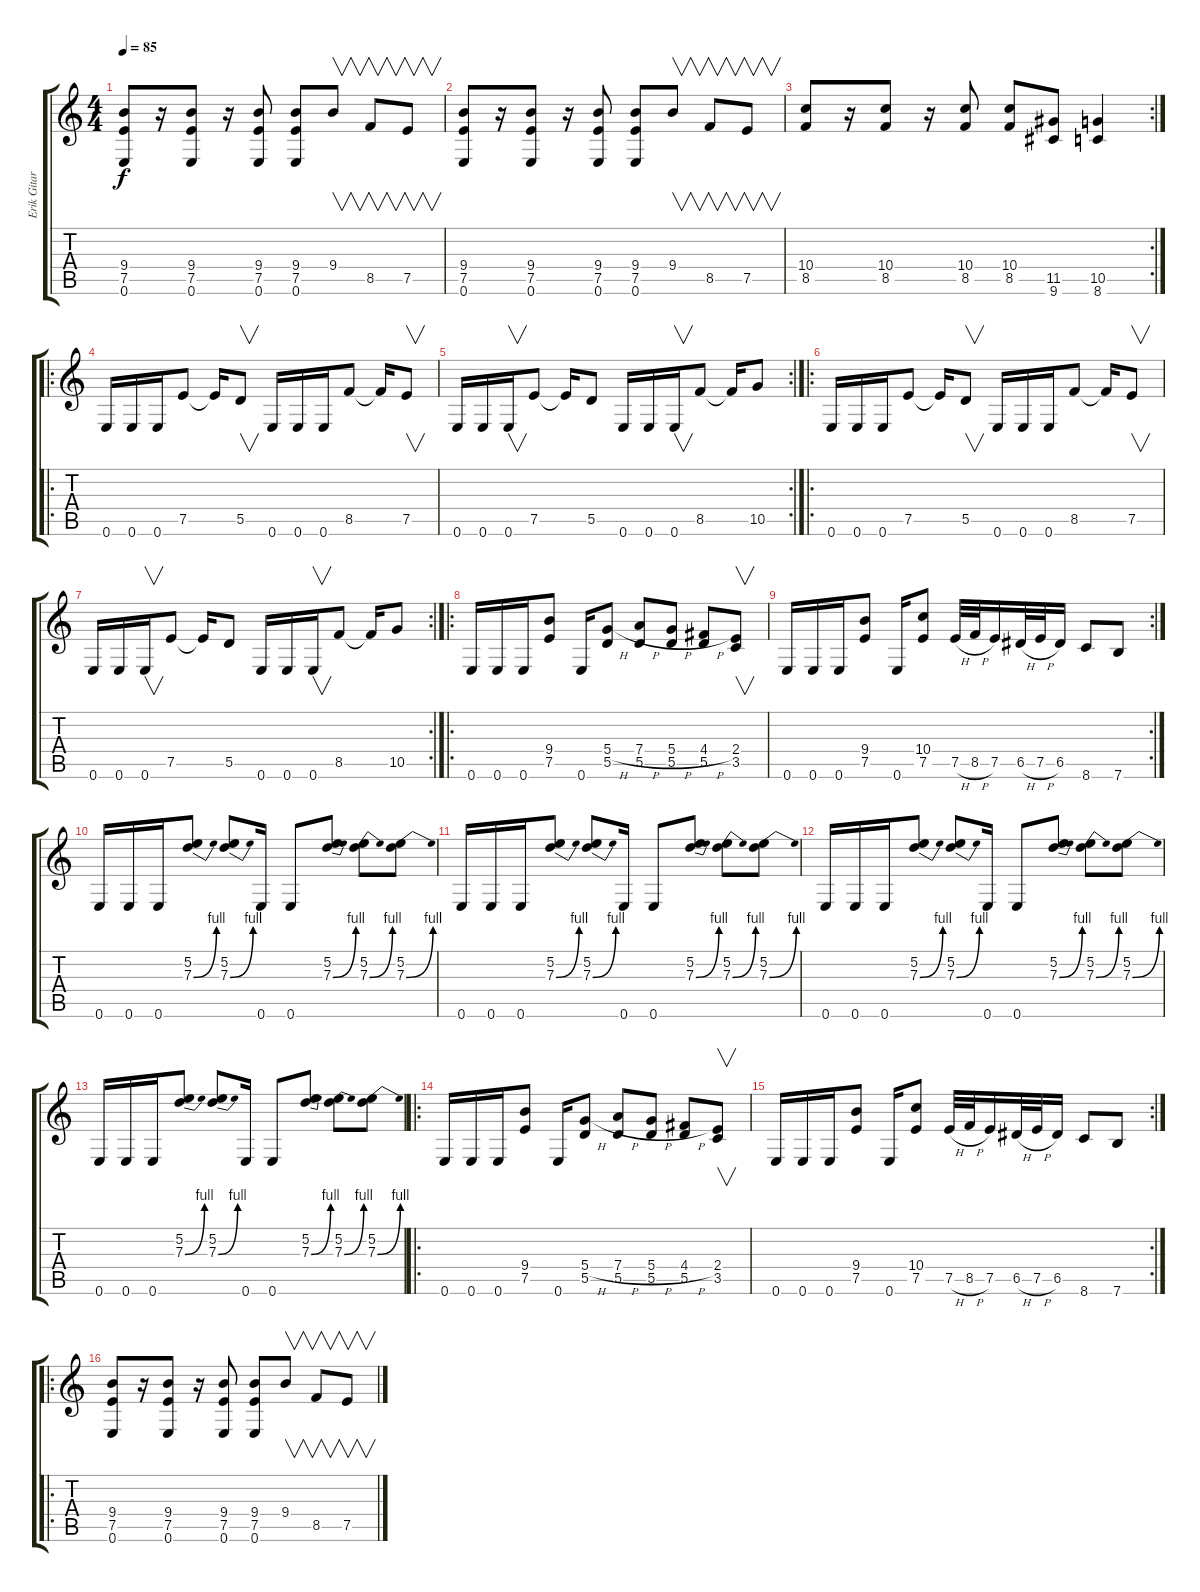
\track ("Erik Gitarr" "Erik Gitar") {instrument overdrivenguitar}
\staff {score tabs}
\tuning (E4 B3 G3 D3 A2 E2) {hide}
\ts (4 4)
\tempo 85
\clef g2
\ks c
(9.4 7.5 0.6).8{dy f} r.16 (9.4 7.5 0.6).8 r.16 (9.4 7.5 0.6).8 (9.4 7.5 0.6).8 9.4.8{v} 8.5.8{v} 7.5.8{v} |
(9.4 7.5 0.6).8 r.16 (9.4 7.5 0.6).8 r.16 (9.4 7.5 0.6).8 (9.4 7.5 0.6).8 9.4.8{v} 8.5.8{v} 7.5.8{v} |
\rc 2
(10.4 8.5).8 r.16 (10.4 8.5).8 r.16 (10.4 8.5).8 (10.4 8.5).8 (11.5 9.6).8 (10.5 8.6).4 |
\ro
0.6.16{instrument overdrivenguitar} 0.6.16 0.6.16 7.5.8 7.5{t}.16 5.5.8{v} 0.6.16 0.6.16 0.6.16 8.5.8 8.5{t}.16 7.5.8{v} |
\rc 2
0.6.16 0.6.16 0.6.16{v} 7.5.8 7.5{t}.16 5.5.8 0.6.16 0.6.16 0.6.16{v} 8.5.8 8.5{t}.16 10.5.8 |
\ro
0.6.16 0.6.16 0.6.16 7.5.8 7.5{t}.16 5.5.8{v} 0.6.16 0.6.16 0.6.16 8.5.8 8.5{t}.16 7.5.8{v} |
\rc 2
0.6.16 0.6.16 0.6.16{v} 7.5.8 7.5{t}.16 5.5.8 0.6.16 0.6.16 0.6.16{v} 8.5.8 8.5{t}.16 10.5.8 |
\ro
0.6.16{instrument overdrivenguitar} 0.6.16 0.6.16 (9.4 7.5).8 0.6.16 (5.4{h} 5.5).8 (7.4{h} 5.5).8 (5.4{h} 5.5).8 (4.4{h} 5.5).8 (2.4 3.5).8{v} |
\rc 2
0.6.16 0.6.16 0.6.16 (9.4 7.5).8 0.6.16 (10.4 7.5).8 7.5{h}.32 8.5{h}.32 7.5.16 6.5{h}.32 7.5{h}.32 6.5.16 8.6.8 7.6.8 |
0.6.16{instrument distortionguitar} 0.6.16 0.6.16 (5.2 7.3{be (bend 0 0 60 4)}).8 (5.2 7.3{be (bend 0 0 60 4)}).8 0.6.16 0.6.8 (5.2 7.3{be (bend 0 0 60 4)}).8 (5.2 7.3{be (bend 0 0 60 4)}).8 (5.2 7.3{be (bend 0 0 60 4)}).8 |
0.6.16{instrument distortionguitar} 0.6.16 0.6.16 (5.2 7.3{be (bend 0 0 60 4)}).8 (5.2 7.3{be (bend 0 0 60 4)}).8 0.6.16 0.6.8 (5.2 7.3{be (bend 0 0 60 4)}).8 (5.2 7.3{be (bend 0 0 60 4)}).8 (5.2 7.3{be (bend 0 0 60 4)}).8 |
0.6.16{instrument distortionguitar} 0.6.16 0.6.16 (5.2 7.3{be (bend 0 0 60 4)}).8 (5.2 7.3{be (bend 0 0 60 4)}).8 0.6.16 0.6.8 (5.2 7.3{be (bend 0 0 60 4)}).8 (5.2 7.3{be (bend 0 0 60 4)}).8 (5.2 7.3{be (bend 0 0 60 4)}).8 |
0.6.16{instrument distortionguitar} 0.6.16 0.6.16 (5.2 7.3{be (bend 0 0 60 4)}).8 (5.2 7.3{be (bend 0 0 60 4)}).8 0.6.16 0.6.8 (5.2 7.3{be (bend 0 0 60 4)}).8 (5.2 7.3{be (bend 0 0 60 4)}).8 (5.2 7.3{be (bend 0 0 60 4)}).8 |
\ro
0.6.16{instrument overdrivenguitar} 0.6.16 0.6.16 (9.4 7.5).8 0.6.16 (5.4{h} 5.5).8 (7.4{h} 5.5).8 (5.4{h} 5.5).8 (4.4{h} 5.5).8 (2.4 3.5).8{v} |
\rc 2
0.6.16 0.6.16 0.6.16 (9.4 7.5).8 0.6.16 (10.4 7.5).8 7.5{h}.32 8.5{h}.32 7.5.16 6.5{h}.32 7.5{h}.32 6.5.16 8.6.8 7.6.8 |
\ro
(9.4 7.5 0.6).8{instrument overdrivenguitar} r.16 (9.4 7.5 0.6).8 r.16 (9.4 7.5 0.6).8 (9.4 7.5 0.6).8 9.4.8{v} 8.5.8{v} 7.5.8{v}
